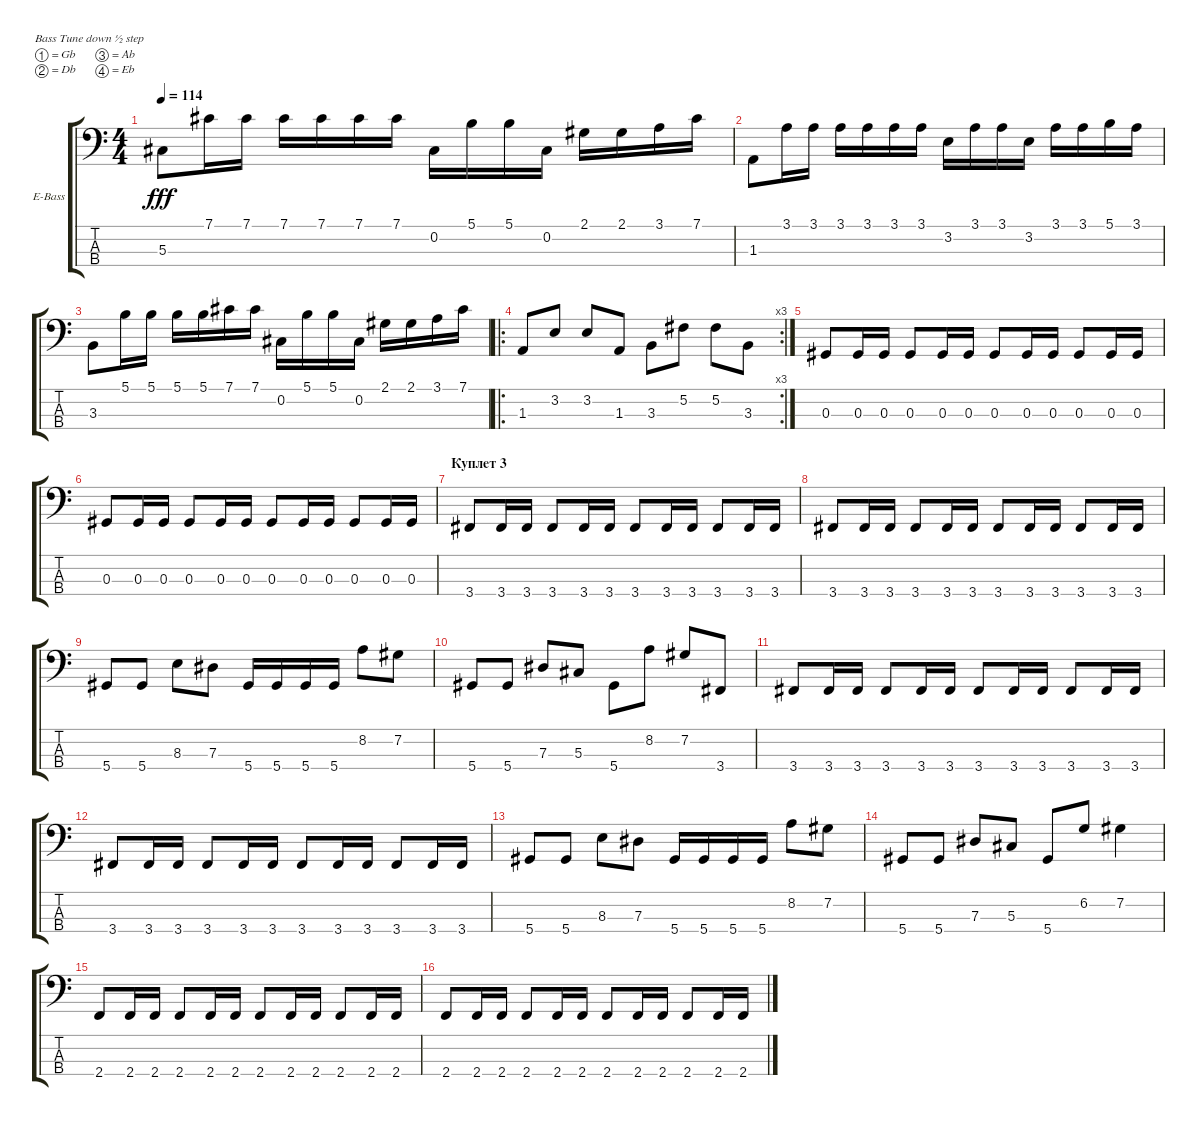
\bracketExtendMode groupsimilarinstruments
\firstSystemTrackNameOrientation horizontal
\otherSystemsTrackNameOrientation horizontal
\track ("Бас" "E-Bass") {instrument electricbassfinger}
\staff {score tabs}
\tuning (Gb2 Db2 Ab1 Eb1)
\ts (4 4)
\tempo 114
\clef f4
\ks c
5.3.8{dy fff} 7.1.16 7.1.16 7.1.16 7.1.16 7.1.16 7.1.16 0.2.16 5.1.16 5.1.16 0.2.16 2.1.16 2.1.16 3.1.16 7.1.16 |
1.3.8 3.1.16 3.1.16 3.1.16 3.1.16 3.1.16 3.1.16 3.2.16 3.1.16 3.1.16 3.2.16 3.1.16 3.1.16 5.1.16 3.1.16 |
3.3.8 5.1.16 5.1.16 5.1.16 5.1.16 7.1.16 7.1.16 0.2.16 5.1.16 5.1.16 0.2.16 2.1.16 2.1.16 3.1.16 7.1.16 |
\ro
\rc 3
1.3.8 3.2.8 3.2.8 1.3.8 3.3.8 5.2.8 5.2.8 3.3.8 |
0.3.8 0.3.16 0.3.16 0.3.8 0.3.16 0.3.16 0.3.8 0.3.16 0.3.16 0.3.8 0.3.16 0.3.16 |
0.3.8 0.3.16 0.3.16 0.3.8 0.3.16 0.3.16 0.3.8 0.3.16 0.3.16 0.3.8 0.3.16 0.3.16 |
\section ("" "Куплет 3")
3.4.8 3.4.16 3.4.16 3.4.8 3.4.16 3.4.16 3.4.8 3.4.16 3.4.16 3.4.8 3.4.16 3.4.16 |
3.4.8 3.4.16 3.4.16 3.4.8 3.4.16 3.4.16 3.4.8 3.4.16 3.4.16 3.4.8 3.4.16 3.4.16 |
5.4.8 5.4.8 8.3.8 7.3.8 5.4.16 5.4.16 5.4.16 5.4.16 8.2.8 7.2.8 |
5.4.8 5.4.8 7.3.8 5.3.8 5.4.8 8.2.8 7.2.8 3.4.8 |
3.4.8 3.4.16 3.4.16 3.4.8 3.4.16 3.4.16 3.4.8 3.4.16 3.4.16 3.4.8 3.4.16 3.4.16 |
3.4.8 3.4.16 3.4.16 3.4.8 3.4.16 3.4.16 3.4.8 3.4.16 3.4.16 3.4.8 3.4.16 3.4.16 |
5.4.8 5.4.8 8.3.8 7.3.8 5.4.16 5.4.16 5.4.16 5.4.16 8.2.8 7.2.8 |
5.4.8 5.4.8 7.3.8 5.3.8 5.4.8 6.2.8 7.2.4 |
2.4.8 2.4.16 2.4.16 2.4.8 2.4.16 2.4.16 2.4.8 2.4.16 2.4.16 2.4.8 2.4.16 2.4.16 |
2.4.8 2.4.16 2.4.16 2.4.8 2.4.16 2.4.16 2.4.8 2.4.16 2.4.16 2.4.8 2.4.16 2.4.16
